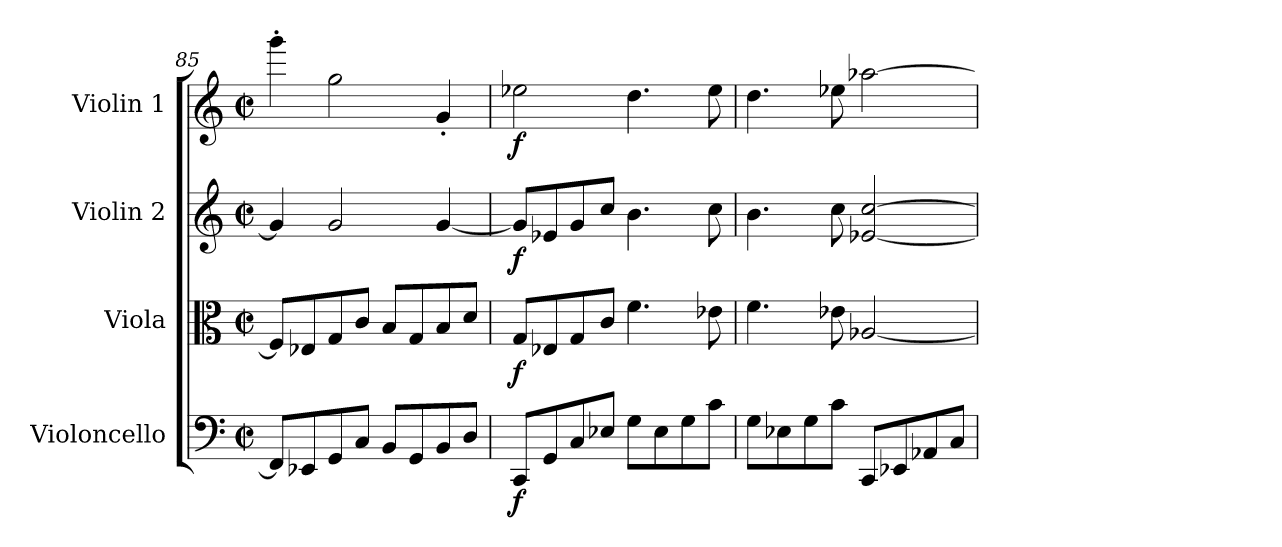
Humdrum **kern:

**kern	**dynam	**kern	**dynam	**kern	**dynam	**kern	**dynam
*part4	*part4	*part3	*part3	*part2	*part2	*part1	*part1
*staff4	*staff4	*staff3	*staff3	*staff2	*staff2	*staff1	*staff1
*I"Violoncello	*	*I"Viola	*	*I"Violin 2	*	*I"Violin 1	*
*I'Vc	*	*I'Vla	*	*I'Vln	*	*I'Vln	*
*clefF4	*	*clefC3	*	*clefG2	*	*clefG2	*
*k[]	*	*k[]	*	*k[]	*	*k[]	*
*M2/2	*	*M2/2	*	*M2/2	*	*M2/2	*
*met(c|)	*	*met(c|)	*	*met(c|)	*	*met(c|)	*
=85	=85	=85	=85	=85	=85	=85	=85
8FF/L]	.	8F/L]	.	4g/]	.	4ggg'\	.
8EE-X/	.	8E-X/	.	.	.	.	.
8GG/	.	8G/	.	2g/	.	2gg\	.
8C/J	.	8c/J	.	.	.	.	.
8BB/L	.	8B/L	.	.	.	.	.
8GG/	.	8G/	.	.	.	.	.
8BB/	.	8B/	.	[4g/	.	4g'/	.
8D/J	.	8d/J	.	.	.	.	.
!!LO:PB:g=z
=86	=86	=86	=86	=86	=86	=86	=86
!	!LO:DY:b	!	!LO:DY:b	!	!LO:DY:b	!	!LO:DY:b
8CC/L	f	8G/L	f	8g/L]	f	2ee-X\	f
8GG/	.	8E-X/	.	8e-X/	.	.	.
8C/	.	8G/	.	8g/	.	.	.
8E-X/J	.	8c/J	.	8cc/J	.	.	.
8G\L	.	4.f\	.	4.b\	.	4.dd\	.
8E-\	.	.	.	.	.	.	.
8G\	.	.	.	.	.	.	.
8c\J	.	8e-X\	.	8cc\	.	8ee-\	.
=87	=87	=87	=87	=87	=87	=87	=87
8G\L	.	4.f\	.	4.b\	.	4.dd\	.
8E-X\	.	.	.	.	.	.	.
8G\	.	.	.	.	.	.	.
8c\J	.	8e-X\	.	8cc\	.	8ee-X\	.
8CC/L	.	[2A-X/	.	[2e-X/ [2cc/	.	[2aa-X\	.
8EE-X/	.	.	.	.	.	.	.
8AA-X/	.	.	.	.	.	.	.
8C/J	.	.	.	.	.	.	.
=	=	=	=	=	=	=	=
*-	*-	*-	*-	*-	*-	*-	*-
